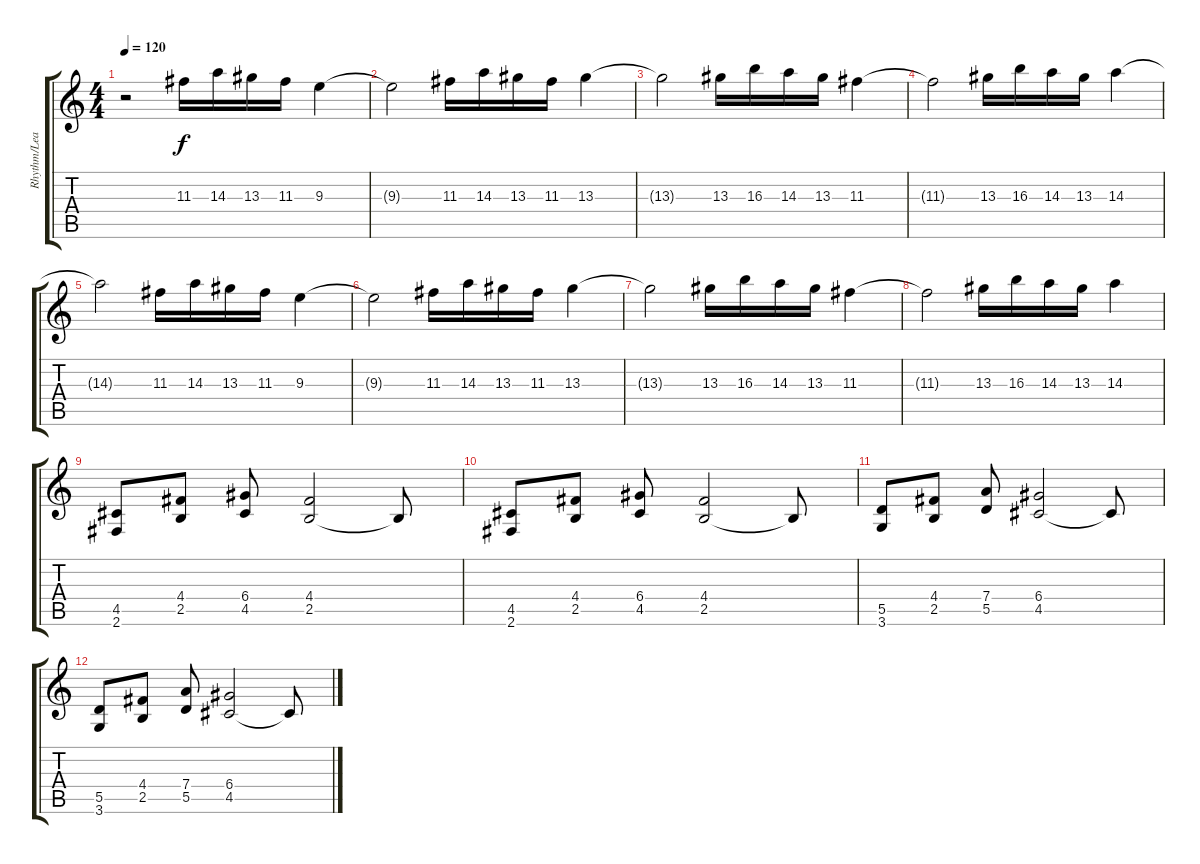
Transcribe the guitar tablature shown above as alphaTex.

\track ("Rhythm/Lead" "Rhythm/Lea") {instrument distortionguitar}
\staff {score tabs}
\tuning (E4 B3 G3 D3 A2 E2) {hide}
\ts (4 4)
\tempo 120
\clef g2
\ks c
r.2{dy f} 11.3.16 14.3.16 13.3.16 11.3.16 9.3.4 |
9.3{t}.2 11.3.16 14.3.16 13.3.16 11.3.16 13.3.4 |
13.3{t}.2 13.3.16 16.3.16 14.3.16 13.3.16 11.3.4 |
11.3{t}.2 13.3.16 16.3.16 14.3.16 13.3.16 14.3.4 |
14.3{t}.2 11.3.16 14.3.16 13.3.16 11.3.16 9.3.4 |
9.3{t}.2 11.3.16 14.3.16 13.3.16 11.3.16 13.3.4 |
13.3{t}.2 13.3.16 16.3.16 14.3.16 13.3.16 11.3.4 |
11.3{t}.2 13.3.16 16.3.16 14.3.16 13.3.16 14.3.4 |
(4.5 2.6).8 (4.4 2.5).8 (6.4 4.5).8 (4.4 2.5).2 2.5{t}.8 |
(4.5 2.6).8 (4.4 2.5).8 (6.4 4.5).8 (4.4 2.5).2 2.5{t}.8 |
(5.5 3.6).8 (4.4 2.5).8 (7.4 5.5).8 (6.4 4.5).2 4.5{t}.8 |
(5.5 3.6).8 (4.4 2.5).8 (7.4 5.5).8 (6.4 4.5).2 4.5{t}.8
